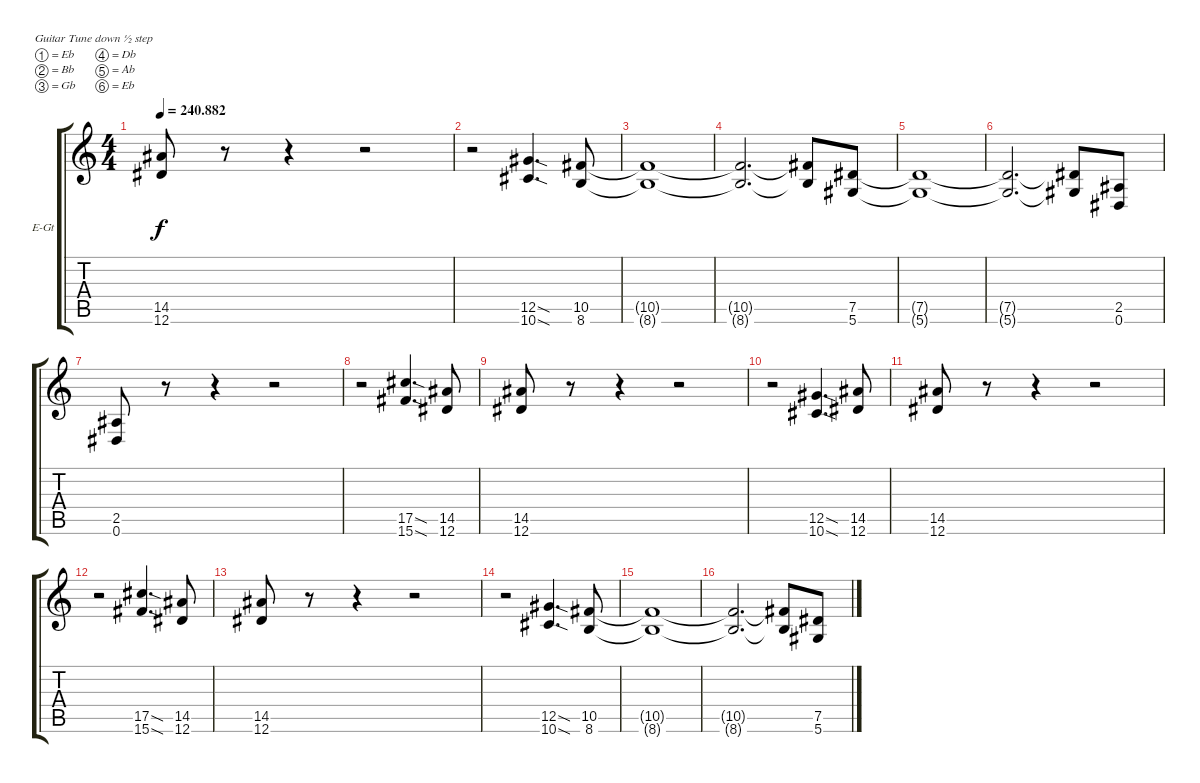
\defaultSystemsLayout 4
\bracketExtendMode groupsimilarinstruments
\firstSystemTrackNameOrientation horizontal
\otherSystemsTrackNameOrientation horizontal
\track ("Electric Guitar" "E-Gt") {instrument distortionguitar}
\staff {score tabs}
\tuning (Eb4 Bb3 Gb3 Db3 Ab2 Eb2)
\ts (4 4)
\tempo
240.882
\accidentals auto
\clef g2
\ottava regular
\simile none
\ks c
(12.6 14.5).8{dy f} r.8 r.4 r.2 |
r.2 (10.6{sod} 12.5{sod}).4{d} (8.6 10.5).8 |
(8.6{t} 10.5{t}).1 |
(8.6{t} 10.5{t}).2{d} (8.6{t} 10.5{t}).8 (5.6 7.5).8 |
(7.5{t} 5.6{t}).1 |
(5.6{t} 7.5{t}).2{d} (7.5{t} 5.6{t}).8 (0.6 2.5).8 |
(2.5 0.6).8 r.8 r.4 r.2 |
r.2 (15.6{sod} 17.5{sod}).4{d} (12.6 14.5).8 |
(12.6 14.5).8 r.8 r.4 r.2 |
r.2 (10.6{sod} 12.5{sod}).4{d} (12.6 14.5).8 |
(12.6 14.5).8 r.8 r.4 r.2 |
r.2 (15.6{sod} 17.5{sod}).4{d} (12.6 14.5).8 |
(12.6 14.5).8 r.8 r.4 r.2 |
r.2 (10.6{sod} 12.5{sod}).4{d} (8.6 10.5).8 |
(8.6{t} 10.5{t}).1 |
(8.6{t} 10.5{t}).2{d} (8.6{t} 10.5{t}).8 (5.6 7.5).8
